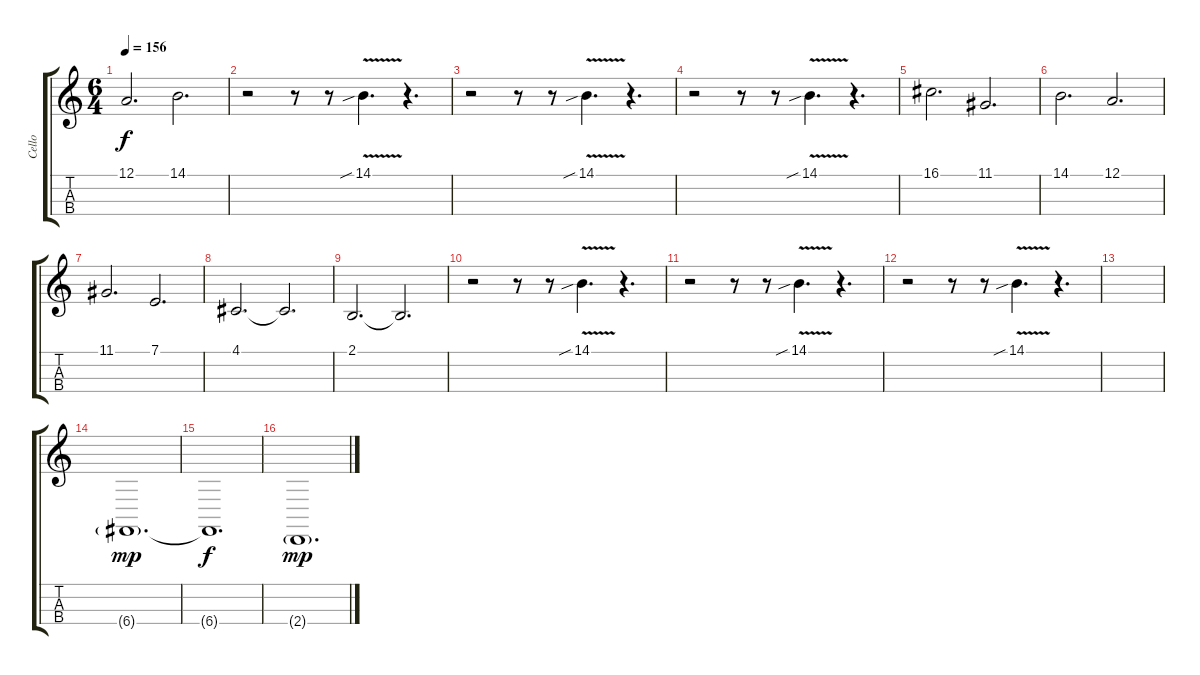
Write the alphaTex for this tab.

\track ("Cello" "Cello") {instrument tremolostrings}
\staff {score tabs}
\tuning (A3 D3 G2 C2) {hide}
\ts (6 4)
\tempo 156
\clef g2
\ks c
12.1.2{d dy f} 14.1.2{d} |
r.2 r.8 r.8 14.1{v sib}.4{d} r.4{d} |
r.2 r.8 r.8 14.1{v sib}.4{d} r.4{d} |
r.2 r.8 r.8 14.1{v sib}.4{d} r.4{d} |
16.1.2{d} 11.1.2{d} |
14.1.2{d balance 13} 12.1.2{d} |
11.1.2{d} 7.1.2{d} |
4.1.2{d} 4.1{t}.2{d} |
2.1.2{d} 2.1{t}.2{d} |
r.2 r.8 r.8 14.1{v sib}.4{d} r.4{d} |
r.2 r.8 r.8 14.1{v sib}.4{d} r.4{d} |
r.2 r.8 r.8 14.1{v sib}.4{d} r.4{d} |
|
6.4{g}.1{d dy mp} |
6.4{t}.1{d dy f} |
2.4{g}.1{d dy mp}
